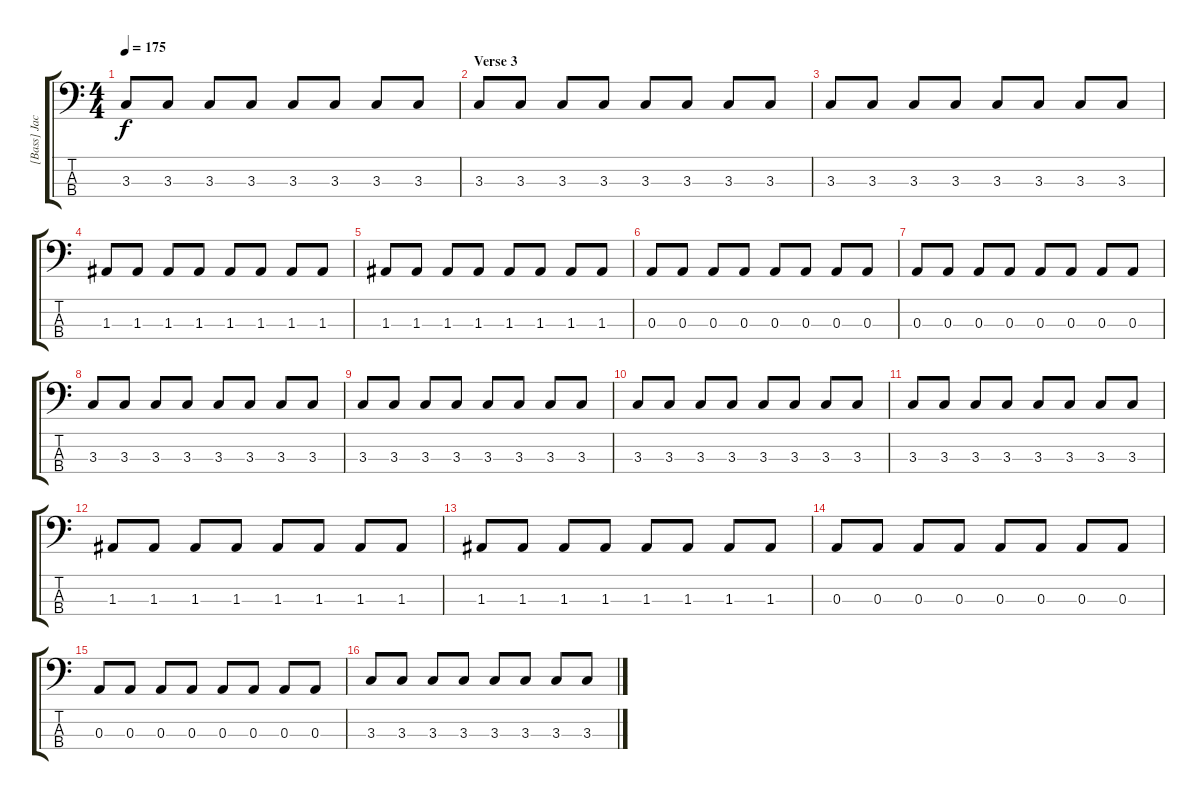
\track ("[Bass] Jack Tankersley" "[Bass] Jac") {instrument electricbasspick}
\staff {score tabs}
\tuning (G2 D2 A1 E1) {hide}
\ts (4 4)
\tempo 175
\clef f4
\ks c
3.3.8{dy f} 3.3.8 3.3.8 3.3.8 3.3.8 3.3.8 3.3.8 3.3.8 |
\section ("" "Verse 3")
3.3.8 3.3.8 3.3.8 3.3.8 3.3.8 3.3.8 3.3.8 3.3.8 |
3.3.8 3.3.8 3.3.8 3.3.8 3.3.8 3.3.8 3.3.8 3.3.8 |
1.3.8 1.3.8 1.3.8 1.3.8 1.3.8 1.3.8 1.3.8 1.3.8 |
1.3.8 1.3.8 1.3.8 1.3.8 1.3.8 1.3.8 1.3.8 1.3.8 |
0.3.8 0.3.8 0.3.8 0.3.8 0.3.8 0.3.8 0.3.8 0.3.8 |
0.3.8 0.3.8 0.3.8 0.3.8 0.3.8 0.3.8 0.3.8 0.3.8 |
3.3.8 3.3.8 3.3.8 3.3.8 3.3.8 3.3.8 3.3.8 3.3.8 |
3.3.8 3.3.8 3.3.8 3.3.8 3.3.8 3.3.8 3.3.8 3.3.8 |
3.3.8 3.3.8 3.3.8 3.3.8 3.3.8 3.3.8 3.3.8 3.3.8 |
3.3.8 3.3.8 3.3.8 3.3.8 3.3.8 3.3.8 3.3.8 3.3.8 |
1.3.8 1.3.8 1.3.8 1.3.8 1.3.8 1.3.8 1.3.8 1.3.8 |
1.3.8 1.3.8 1.3.8 1.3.8 1.3.8 1.3.8 1.3.8 1.3.8 |
0.3.8 0.3.8 0.3.8 0.3.8 0.3.8 0.3.8 0.3.8 0.3.8 |
0.3.8 0.3.8 0.3.8 0.3.8 0.3.8 0.3.8 0.3.8 0.3.8 |
3.3.8 3.3.8 3.3.8 3.3.8 3.3.8 3.3.8 3.3.8 3.3.8
